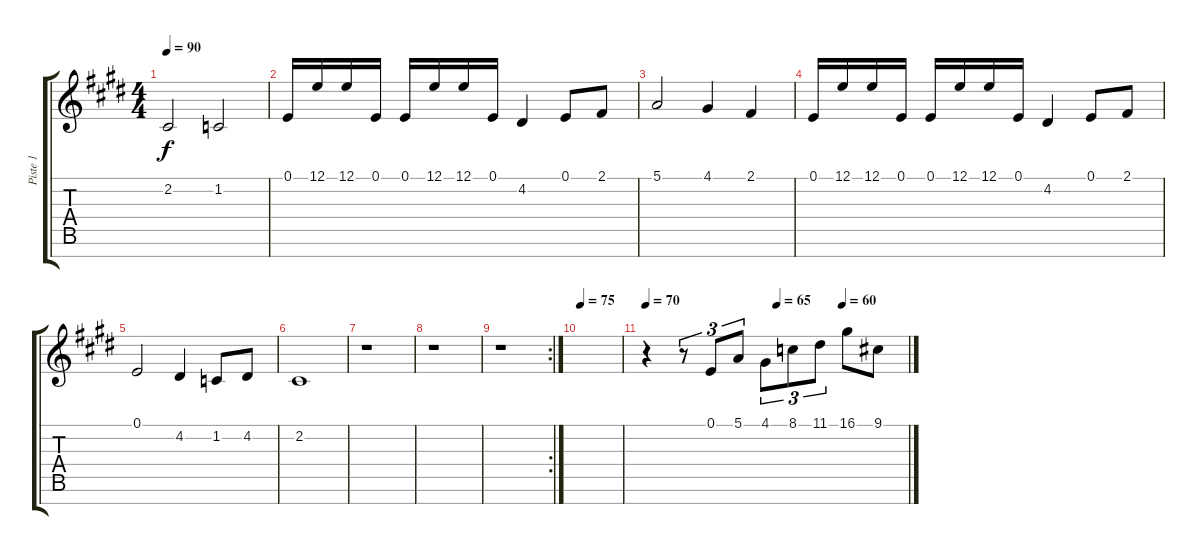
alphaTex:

\track ("Piste 1" "Piste 1") {instrument acousticgrandpiano}
\staff {score tabs}
\tuning (E4 B3 G3 D3 A2 E2 B1) {hide}
\ts (4 4)
\tempo 90
\clef g2
\ks e
2.2.2{dy f} 1.2.2 |
0.1.16 12.1.16 12.1.16 0.1.16 0.1.16 12.1.16 12.1.16 0.1.16 4.2.4 0.1.8 2.1.8 |
5.1.2 4.1.4 2.1.4 |
0.1.16 12.1.16 12.1.16 0.1.16 0.1.16 12.1.16 12.1.16 0.1.16 4.2.4 0.1.8 2.1.8 |
0.1.2 4.2.4 1.2.8 4.2.8 |
2.2.1 |
r.1 |
r.1 |
\rc 2
r.1 |
\tempo 75
|
\tempo 70
\tempo (65 0.5)
\tempo (60 0.75)
r.4 r.8{tu (3 2)} 0.1.8{tu (3 2)} 5.1.8{tu (3 2)} 4.1.8{tu (3 2)} 8.1.8{tu (3 2)} 11.1.8{tu (3 2)} 16.1.8 9.1.8
